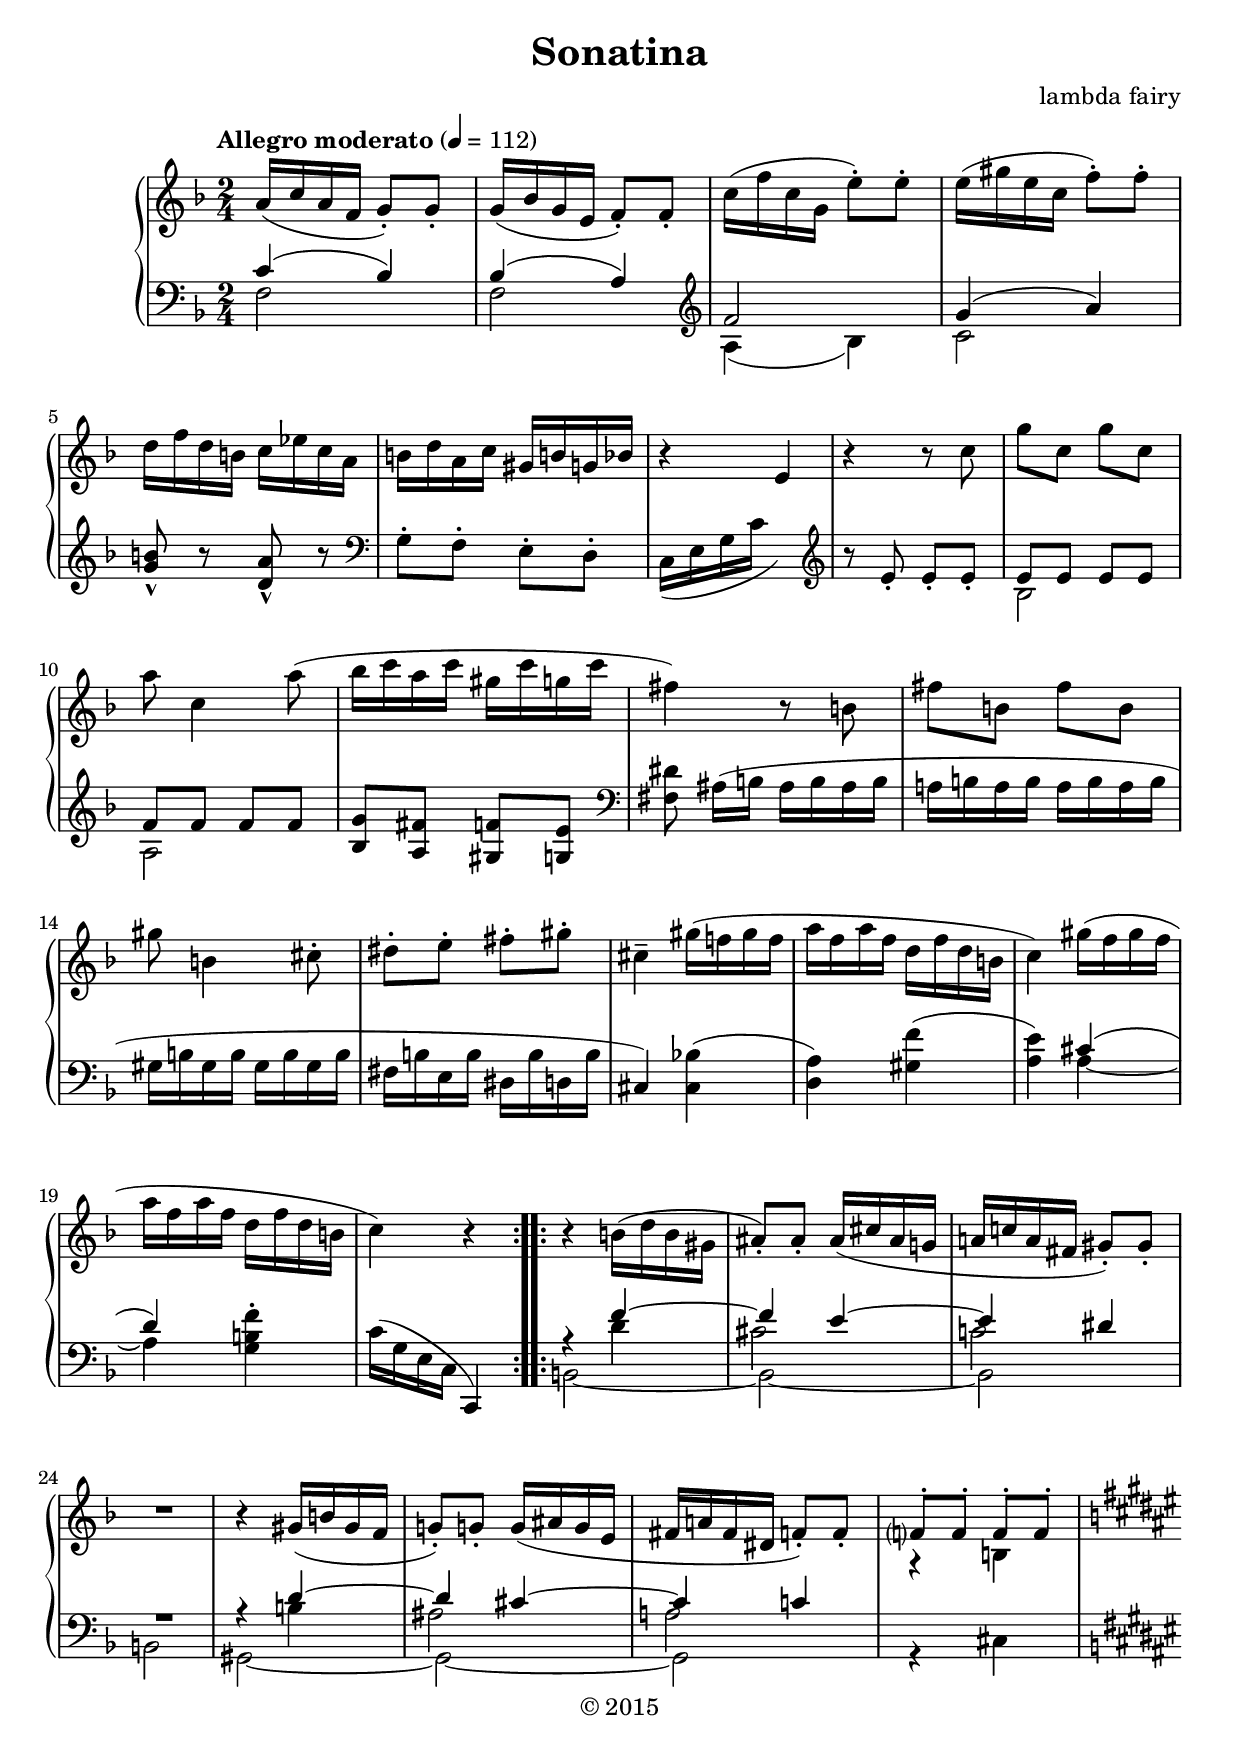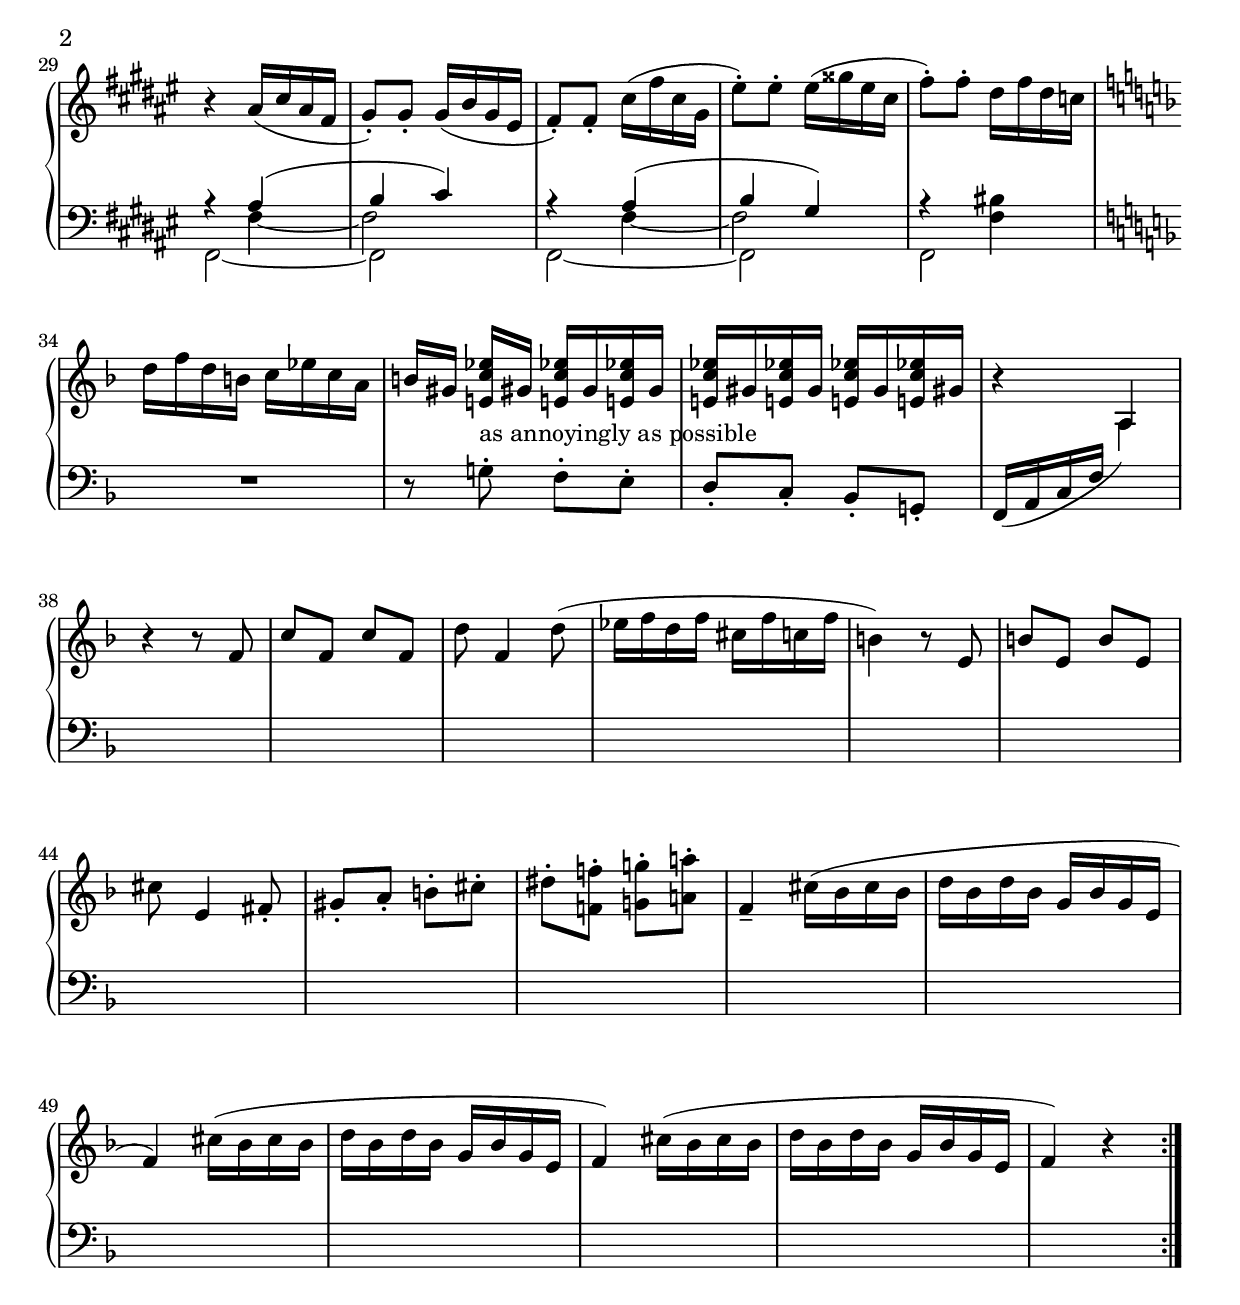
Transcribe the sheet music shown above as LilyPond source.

\version "2.18.2"

\include "articulate.ly"
\include "shared.ily"

#(set-global-staff-size 21)

\header {
    title = "Sonatina"
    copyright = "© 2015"
    }

A = {
    \clef treble
    \key f \major
    \set Staff.midiInstrument = #"acoustic grand"
    \tempo "Allegro moderato" 4 = 112

    \time 2/4

    \repeat volta 2 {

        \relative f' {
            | a16( c a f g8)-. g-.
            | g16( bf g e f8)-. f-.
            | c'16( f c g e'8)-. e-.
            | e16( gs e c f8)-. f-.

            | d16 f d b c ef c a
            | b d a c gs b! g bf
            | r4 e,
            }

        \relative f' {
            | r4 r8 c'
            | g' c, g' c,
            | a' c,4 a'8(
            | bf16 c a c gs c g c
            | fs,4) r8 b,

            | fs' b, fs' b,
            | gs' b,4 cs8-.
            | ds-. e-. fs-. gs-.
            | cs,4-- gs'16( f gs f

            | a f a f d f d b
            | c4) gs'16( f gs f
            | a f a f d f d b
            | c4) r
            }

        }

    \repeat volta 2 {

        \relative f' {
            | r4 b16( d b gs
            | as8)-. as-. as16( cs as g
            | a16 c a fs gs8)-. gs-.
            | R2

            | r4 gs16( b gs f
            | g8)-. g-. g16( as g e
            | fs16 a fs ds f8)-. f-.
            | << { f?-. f-. f-. f-. } \\ { r4 b, } >>
            }

        \relative fs' {
            \key fs \major

            | r4 as16( cs as fs
            | gs8)-. gs-. gs16( b gs es
            | fs8)-. fs-. cs'16( fs cs gs
            | es'8)-. es-. es16( gss es cs
            | fs8)-. fs-. ds16 fs ds c

            \key f \major
            | d f d b c ef c a
            | b[ gs] <e! c' ef>_"as annoyingly as possible"
            gs <e! c' ef> gs <e! c' ef> gs
            | <e! c' ef> gs <e! c' ef> gs <e! c' ef> gs <e! c' ef> gs

            | r4 a,
            | r4 r8 f'
            | c' f, c' f,
            | d' f,4 d'8(
            | ef16 f d f cs f c f
            | b,4) r8 e,

            | b' e, b' e,
            | cs' e,4 fs8-.
            | gs-. a-. b-. cs-.
            | ds-. <f,! f'!>-. <g! g'!>-. <a! a'!>-.
            }

        \relative f' {
            | f4-- cs'16( bf cs bf
            | d bf d bf g bf g e
            | f4) cs'16( bf cs bf
            | d bf d bf g bf g e
            | f4) cs'16( bf cs bf
            | d bf d bf g bf g e
            | f4) r
            }

        }

    % \bar "|."
    }

B = {
    \clef bass
    \key f \major
    \set Staff.midiInstrument = #"acoustic grand"

    \repeat volta 2 {

        \relative f {
            << {
                | c'4( bf)
                | bf( a)
                \clef treble
                | f'2
                | g4( a)
                }
            \\ {
                | f,2
                | f
                | a4( bf)
                | c2
                } >>

            | <g' b>8-^ r <d a'>-^ r
            \clef bass
            | g,-. f-. e-. d-.
            | \slurDown c16( e g c
            \change Staff = "A" \stemDown \once \hideNotes e4)
            \change Staff = "B" \stemNeutral \slurNeutral
            }

        \relative f' {
            \clef treble
            | r8 e-. e-. e-.
            << {
                | e e e e
                | f f f f
                }
            \\ {
                | bf,2
                | a
                } >>
            | <bf g'>8 <a fs'> <gs f'> <g e'>
            \clef bass
            | <fs ds'> as16[( b] as b as b
            | a b a b a b a b
            | gs b gs b gs b gs b
            | fs b e, b' ds, b' d, b'
            | cs,4) <cs bf'>(
            | <d a'>) <gs f'>(
            | <a e'>)
            << { cs(
                | d)
                }
            \\ { a ~
                | a
                } >>
            <g b f'>-.
            | c16( g e c c,4)
            }

        }

    \repeat volta 2 {
        \relative f {
            << {
                | r4 f' ~
                | f e ~
                | e ds
                | R2
                | r4 d ~
                | d cs ~
                | cs c
                }
            \\ {
                | b,2 ~
                | b ~
                | b
                | b
                | gs ~
                | gs ~
                | gs
                | r4 cs
                }
            \\ {
                \stemDown \tieDown
                | s4 d'
                | cs2
                | c
                | R
                | s4 b
                | as2
                | a
                | s2
                \stemNeutral \tieNeutral
                } >>
            }

        \relative fs {
            \key fs \major
            << {
                | r4 as(
                | b cs)
                | r4 as(
                | b gs)
                }
            \\ {
                | fs,2 ~
                | fs
                | fs ~
                | fs
                | fs
                }
            \\ {
                \stemDown \tieDown
                | s4 fs' ~
                | fs2
                | s4 fs ~
                | fs2
                | r4 <fs bs>
                \stemNeutral \tieNeutral
                } >>

            \key f \major
            | R2
            | r8 g-. f-. e-.
            | d-. c-. bf-. g-.
            \slurDown
            | f16( a c f \change Staff = "A" \stemDown a4)
            \change Staff = "B" \stemNeutral \slurNeutral
            | s2*16
            }

        }

    }

stuff = <<
    \new PianoStaff <<
        #(set-accidental-style 'piano)
        \new Staff = "A" { \A }
        \new Staff = "B" { \B }
        >>
    >>

\score {
    \stuff
    \layout { }
    }

\score {
    \articulate \stuff
    \midi { }
    }
